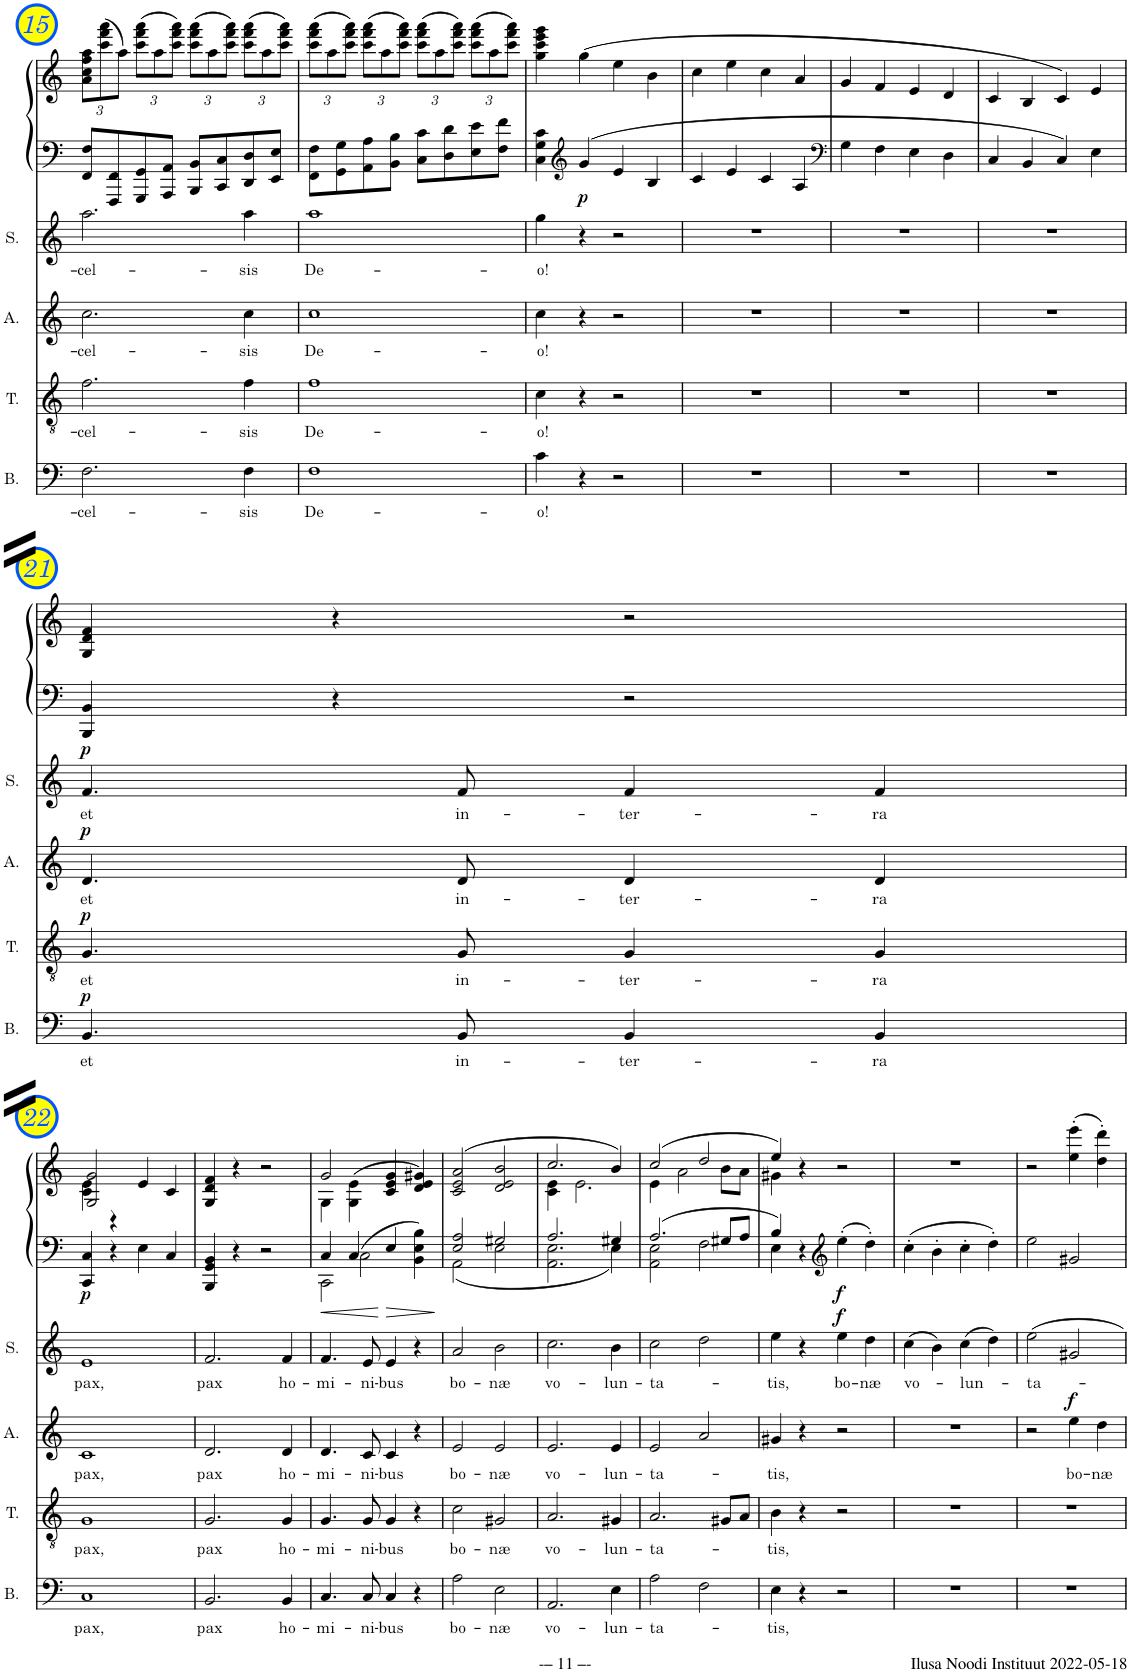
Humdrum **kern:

**kern	**text	**dynam	**kern	**text	**dynam	**kern	**text	**dynam	**kern	**text	**dynam	**kern	**kern	**dynam
*part5	*part5	*part5	*part4	*part4	*part4	*part3	*part3	*part3	*part2	*part2	*part2	*part1	*part1	*part1
*staff6	*staff6	*staff6	*staff5	*staff5	*staff5	*staff4	*staff4	*staff4	*staff3	*staff3	*staff3	*staff2	*staff1	*staff1/2
*I"Bass	*	*	*I"Tenor	*	*	*I"Alto	*	*	*I"Soprano	*	*	*I"Piano	*	*
*I'B.	*	*	*I'T.	*	*	*I'A.	*	*	*I'S.	*	*	*I'Pno	*	*
!!LO:PB:g=z
*clefF4	*	*	*clefGv2	*	*	*clefG2	*	*	*clefG2	*	*	*clefF4	*clefG2	*
*k[]	*	*	*k[]	*	*	*k[]	*	*	*k[]	*	*	*k[]	*k[]	*
*M2/2	*	*	*M2/2	*	*	*M2/2	*	*	*M2/2	*	*	*M2/2	*M2/2	*
*met(c|)	*	*	*met(c|)	*	*	*met(c|)	*	*	*met(c|)	*	*	*met(c|)	*met(c|)	*
=15	=15	=15	=15	=15	=15	=15	=15	=15	=15	=15	=15	=15	=15	=15
!	!LO:LY:b	!	!	!LO:LY:b	!	!	!LO:LY:b	!	!	!LO:LY:b	!	!	!	!
*	*	*	*	*	*	*	*	*	*	*	*	*	*Xbrackettup	*
2.F\	-cel-	.	2.f\	-cel-	.	2.cc\	-cel-	.	2.aa\	-cel-	.	8FF/ 8F/L	12a\ 12cc\ 12ff\ 12aa\L	.
.	.	.	.	.	.	.	.	.	.	.	.	.	(12ccc\ 12fff\ 12aaa\	.
.	.	.	.	.	.	.	.	.	.	.	.	8FFF/ 8FF/	.	.
.	.	.	.	.	.	.	.	.	.	.	.	.	12aa\J)	.
.	.	.	.	.	.	.	.	.	.	.	.	8GGG/ 8GG/	(12ccc\ 12fff\ 12aaa\L	.
.	.	.	.	.	.	.	.	.	.	.	.	.	12aa\	.
.	.	.	.	.	.	.	.	.	.	.	.	8AAA/ 8AA/J	.	.
.	.	.	.	.	.	.	.	.	.	.	.	.	12ccc\ 12fff\ 12aaa\J)	.
.	.	.	.	.	.	.	.	.	.	.	.	8BBB/ 8BB/L	(12ccc\ 12fff\ 12aaa\L	.
.	.	.	.	.	.	.	.	.	.	.	.	.	12aa\	.
.	.	.	.	.	.	.	.	.	.	.	.	8CC/ 8C/	.	.
.	.	.	.	.	.	.	.	.	.	.	.	.	12ccc\ 12fff\ 12aaa\J)	.
!	!LO:LY:b	!	!	!LO:LY:b	!	!	!LO:LY:b	!	!	!LO:LY:b	!	!	!	!
4F\	-sis	.	4f\	-sis	.	4cc\	-sis	.	4aa\	-sis	.	8DD/ 8D/	(12ccc\ 12fff\ 12aaa\L	.
.	.	.	.	.	.	.	.	.	.	.	.	.	12aa\	.
.	.	.	.	.	.	.	.	.	.	.	.	8EE/ 8E/J	.	.
.	.	.	.	.	.	.	.	.	.	.	.	.	12ccc\ 12fff\ 12aaa\J)	.
=16	=16	=16	=16	=16	=16	=16	=16	=16	=16	=16	=16	=16	=16	=16
!	!LO:LY:b	!	!	!LO:LY:b	!	!	!LO:LY:b	!	!	!LO:LY:b	!	!	!	!
1F	De-	.	1f	De-	.	1cc	De-	.	1aa	De-	.	8FF\ 8F\L	(12ccc\ 12fff\ 12aaa\L	.
.	.	.	.	.	.	.	.	.	.	.	.	.	12aa\	.
.	.	.	.	.	.	.	.	.	.	.	.	8GG\ 8G\	.	.
.	.	.	.	.	.	.	.	.	.	.	.	.	12ccc\ 12fff\ 12aaa\J)	.
.	.	.	.	.	.	.	.	.	.	.	.	8AA\ 8A\	(12ccc\ 12fff\ 12aaa\L	.
.	.	.	.	.	.	.	.	.	.	.	.	.	12aa\	.
.	.	.	.	.	.	.	.	.	.	.	.	8BB\ 8B\J	.	.
.	.	.	.	.	.	.	.	.	.	.	.	.	12ccc\ 12fff\ 12aaa\J)	.
.	.	.	.	.	.	.	.	.	.	.	.	8C\ 8c\L	(12ccc\ 12fff\ 12aaa\L	.
.	.	.	.	.	.	.	.	.	.	.	.	.	12aa\	.
.	.	.	.	.	.	.	.	.	.	.	.	8D\ 8d\	.	.
.	.	.	.	.	.	.	.	.	.	.	.	.	12ccc\ 12fff\ 12aaa\J)	.
.	.	.	.	.	.	.	.	.	.	.	.	8E\ 8e\	(12ccc\ 12fff\ 12aaa\L	.
.	.	.	.	.	.	.	.	.	.	.	.	.	12aa\	.
.	.	.	.	.	.	.	.	.	.	.	.	8F\ 8f\J	.	.
.	.	.	.	.	.	.	.	.	.	.	.	.	12ccc\ 12fff\ 12aaa\J)	.
=17	=17	=17	=17	=17	=17	=17	=17	=17	=17	=17	=17	=17	=17	=17
!	!LO:LY:b	!	!	!LO:LY:b	!	!	!LO:LY:b	!	!	!LO:LY:b	!	!	!	!
4c\	-o!	.	4c\	-o!	.	4cc\	-o!	.	4gg\	-o!	.	4C\ 4G\ 4c\	4gg\ 4ccc\ 4eee\ 4ggg\	.
*	*	*	*	*	*	*	*	*	*	*	*	*clefG2	*	*
!	!	!	!	!	!	!	!	!	!	!	!	!	!	!LO:DY:b=2
4r	.	.	4r	.	.	4r	.	.	4r	.	.	4g/	(4gg\	p
2r	.	.	2r	.	.	2r	.	.	2r	.	.	4e/	4ee\	.
.	.	.	.	.	.	.	.	.	.	.	.	4B/	4b\	.
=18	=18	=18	=18	=18	=18	=18	=18	=18	=18	=18	=18	=18	=18	=18
1r	.	.	1r	.	.	1r	.	.	1r	.	.	4c/	4cc\	.
.	.	.	.	.	.	.	.	.	.	.	.	4e/	4ee\	.
.	.	.	.	.	.	.	.	.	.	.	.	4c/	4cc\	.
.	.	.	.	.	.	.	.	.	.	.	.	4A/	4a/	.
=19	=19	=19	=19	=19	=19	=19	=19	=19	=19	=19	=19	=19	=19	=19
*	*	*	*	*	*	*	*	*	*	*	*	*clefF4	*	*
1r	.	.	1r	.	.	1r	.	.	1r	.	.	4G\	4g/	.
.	.	.	.	.	.	.	.	.	.	.	.	4F\	4f/	.
.	.	.	.	.	.	.	.	.	.	.	.	4E\	4e/	.
.	.	.	.	.	.	.	.	.	.	.	.	4D\	4d/	.
=20	=20	=20	=20	=20	=20	=20	=20	=20	=20	=20	=20	=20	=20	=20
1r	.	.	1r	.	.	1r	.	.	1r	.	.	4C/	4c/	.
.	.	.	.	.	.	.	.	.	.	.	.	4BB/	4B/	.
.	.	.	.	.	.	.	.	.	.	.	.	4C/	4c/)	.
.	.	.	.	.	.	.	.	.	.	.	.	4E\	4e/	.
!!LO:LB:g=z
=21	=21	=21	=21	=21	=21	=21	=21	=21	=21	=21	=21	=21	=21	=21
!	!LO:LY:b	!LO:DY:a	!	!LO:LY:b	!LO:DY:a	!	!LO:LY:b	!LO:DY:a	!	!LO:LY:b	!LO:DY:a	!	!	!
4.BB/	et	p	4.G/	et	p	4.d/	et	p	4.f/	et	p	4BBB/ 4BB/	4G/ 4d/ 4f/	.
.	.	.	.	.	.	.	.	.	.	.	.	4r	4r	.
!	!LO:LY:b	!	!	!LO:LY:b	!	!	!LO:LY:b	!	!	!LO:LY:b	!	!	!	!
8BB/	in-	.	8G/	in-	.	8d/	in-	.	8f/	in-	.	.	.	.
!	!LO:LY:b	!	!	!LO:LY:b	!	!	!LO:LY:b	!	!	!LO:LY:b	!	!	!	!
4BB/	-ter-	.	4G/	-ter-	.	4d/	-ter-	.	4f/	-ter-	.	2r	2r	.
!	!LO:LY:b	!	!	!LO:LY:b	!	!	!LO:LY:b	!	!	!LO:LY:b	!	!	!	!
4BB/	-ra	.	4G/	-ra	.	4d/	-ra	.	4f/	-ra	.	.	.	.
!!LO:LB:g=z
=22	=22	=22	=22	=22	=22	=22	=22	=22	=22	=22	=22	=22	=22	=22
!	!LO:LY:b	!	!	!LO:LY:b	!	!	!LO:LY:b	!	!	!LO:LY:b	!	!	!	!LO:DY:b=2
*	*	*	*	*	*	*	*	*	*	*	*	*	*^	*
1C	pax,	.	1G	pax,	.	1c	pax,	.	1e	pax,	.	4CC/ 4C/	2G/ 2g/	4c\ 4e\	p
.	.	.	.	.	.	.	.	.	.	.	.	4r	.	4r	.
.	.	.	.	.	.	.	.	.	.	.	.	4E\	4e/	2ryy	.
.	.	.	.	.	.	.	.	.	.	.	.	4C/	4c/	.	.
*	*	*	*	*	*	*	*	*	*	*	*	*	*v	*v	*
=23	=23	=23	=23	=23	=23	=23	=23	=23	=23	=23	=23	=23	=23	=23
!	!LO:LY:b	!	!	!LO:LY:b	!	!	!LO:LY:b	!	!	!LO:LY:b	!	!	!	!
2.BB/	pax	.	2.G/	pax	.	2.d/	pax	.	2.f/	pax	.	4BBB/ 4GG/ 4BB/	4G/ 4d/ 4f/	.
.	.	.	.	.	.	.	.	.	.	.	.	4r	4r	.
.	.	.	.	.	.	.	.	.	.	.	.	2r	2r	.
!	!LO:LY:b	!	!	!LO:LY:b	!	!	!LO:LY:b	!	!	!LO:LY:b	!	!	!	!
4BB/	ho-	.	4G/	ho-	.	4d/	ho-	.	4f/	ho-	.	.	.	.
=24	=24	=24	=24	=24	=24	=24	=24	=24	=24	=24	=24	=24	=24	=24
!	!LO:LY:b	!	!	!LO:LY:b	!	!	!LO:LY:b	!	!	!LO:LY:b	!	!	!	!
*	*	*	*	*	*	*	*	*	*	*	*	*^	*^	*
*	*	*	*	*	*	*	*	*	*	*	*	*	*^	*	*	*
4.C/	-mi-	.	4.G/	-mi-	.	4.d/	-mi-	.	4.f/	-mi-	.	4C/	2CC\	4ryy	2g/	4G\	.
.	.	.	.	.	.	.	.	.	.	.	.	4C/	.	2C\	.	(>4G\ 4e\	.
!	!LO:LY:b	!	!	!LO:LY:b	!	!	!LO:LY:b	!	!	!LO:LY:b	!	!	!	!	!	!	!
8C/	-ni-	.	8G/	-ni-	.	8c/	-ni-	.	8e/	-ni-	.	.	.	.	.	.	.
!	!LO:LY:b	!	!	!LO:LY:b	!	!	!LO:LY:b	!	!	!LO:LY:b	!	!	!	!	!	!	!
4C/	-bus	.	4G/	-bus	.	4c/	-bus	.	4e/	-bus	.	4E/	2ryy	.	4c/ 4e/ 4g/	2ryy	.
4r	.	.	4r	.	.	4r	.	.	4r	.	.	4BB\ 4E\ 4B\)	.	4ryy	(4d/ 4e/ 4g#X/	.	.
*	*	*	*	*	*	*	*	*	*	*	*	*	*	*	*v	*v	*
=25	=25	=25	=25	=25	=25	=25	=25	=25	=25	=25	=25	=25	=25	=25	=25	=25
!	!LO:LY:b	!	!	!LO:LY:b	!	!	!LO:LY:b	!	!	!LO:LY:b	!	!	!	!	!	!
*	*	*	*	*	*	*	*	*	*	*	*	*	*v	*v	*	*
2A\	bo-	.	2c\	bo-	.	2e/	bo-	.	2a/	bo-	.	2E/ 2A/	2AA\	(2c/ 2e/ 2a/	.
!	!LO:LY:b	!	!	!LO:LY:b	!	!	!LO:LY:b	!	!	!LO:LY:b	!	!	!	!	!
2E\	-næ	.	2G#X/	-næ	.	2e/	-næ	.	2b\	-næ	.	2G#X/	2E\	2d/ 2e/ 2b/	.
=26	=26	=26	=26	=26	=26	=26	=26	=26	=26	=26	=26	=26	=26	=26	=26
!	!LO:LY:b	!	!	!LO:LY:b	!	!	!LO:LY:b	!	!	!LO:LY:b	!	!	!	!	!
*	*	*	*	*	*	*	*	*	*	*	*	*	*	*^	*
2.AA/	vo-	.	2.A/	vo-	.	2.e/	vo-	.	2.cc\	vo-	.	2.A/	2.AA\ 2.E\	2.cc/	4c\ 4e\	.
.	.	.	.	.	.	.	.	.	.	.	.	.	.	.	2.e\	.
!	!LO:LY:b	!	!	!LO:LY:b	!	!	!LO:LY:b	!	!	!LO:LY:b	!	!	!	!	!	!
4E\	-lun-	.	4G#X/	-lun-	.	4e/	-lun-	.	4b\	-lun-	.	4G#X/	4E\	4b/)	.	.
=27	=27	=27	=27	=27	=27	=27	=27	=27	=27	=27	=27	=27	=27	=27	=27	=27
!	!LO:LY:b	!	!	!LO:LY:b	!	!	!LO:LY:b	!	!	!LO:LY:b	!	!	!	!	!	!
2A\	-ta-	.	2.A/	-ta-	.	2e/	-ta-	.	2cc\	-ta-	.	2.A/	2AA\ 2E\	(2cc/	4e\	.
.	.	.	.	.	.	.	.	.	.	.	.	.	.	.	2a\	.
2F\	.	.	.	.	.	2a/	.	.	2dd\	.	.	.	2F\	2dd/	.	.
.	.	.	8G#X/L	.	.	.	.	.	.	.	.	8G#X/L	.	.	8b\L	.
.	.	.	8A/J	.	.	.	.	.	.	.	.	8A/J	.	.	8a\J	.
=28	=28	=28	=28	=28	=28	=28	=28	=28	=28	=28	=28	=28	=28	=28	=28	=28
!	!LO:LY:b	!	!	!LO:LY:b	!	!	!LO:LY:b	!	!	!LO:LY:b	!	!	!	!	!	!
4E\	-tis,	.	4B\	-tis,	.	4g#X/	-tis,	.	4ee\	-tis,	.	4B/	4E\	4ee/)	4g#X\	.
4r	.	.	4r	.	.	4r	.	.	4r	.	.	4r	2.ryy	4r	2.ryy	.
*	*	*	*	*	*	*	*	*	*	*	*	*clefG2	*	*	*	*
!	!	!	!	!	!	!	!	!	!	!LO:LY:b	!LO:DY:a	!	!	!	!	!LO:DY:b=2
2r	.	.	2r	.	.	2r	.	.	4ee\	bo-	f	4ee'\	.	2r	.	f
!	!	!	!	!	!	!	!	!	!	!LO:LY:b	!	!	!	!	!	!
.	.	.	.	.	.	.	.	.	4dd\	-næ	.	4dd'\	.	.	.	.
*	*	*	*	*	*	*	*	*	*	*	*	*v	*v	*	*	*
*	*	*	*	*	*	*	*	*	*	*	*	*	*v	*v	*
=29	=29	=29	=29	=29	=29	=29	=29	=29	=29	=29	=29	=29	=29	=29
!	!	!	!	!	!	!	!	!	!	!LO:LY:b	!	!	!	!
1r	.	.	1r	.	.	1r	.	.	(4cc\	vo-	.	4cc'\	1r	.
.	.	.	.	.	.	.	.	.	4b\)	.	.	4b'\	.	.
!	!	!	!	!	!	!	!	!	!	!LO:LY:b	!	!	!	!
.	.	.	.	.	.	.	.	.	(4cc\	-lun-	.	4cc'\	.	.
.	.	.	.	.	.	.	.	.	4dd\)	.	.	4dd'\	.	.
=30	=30	=30	=30	=30	=30	=30	=30	=30	=30	=30	=30	=30	=30	=30
!	!	!	!	!	!	!	!	!	!	!LO:LY:b	!	!	!	!
1r	.	.	1r	.	.	2r	.	.	2ee\	-ta-	.	2ee\	2r	.
!	!	!	!	!	!	!	!LO:LY:b	!LO:DY:a	!	!	!	!	!	!
.	.	.	.	.	.	4ee\	bo-	f	2g#X/	.	.	2g#X/	(4ee\' 4eee\'	.
!	!	!	!	!	!	!	!LO:LY:b	!	!	!	!	!	!	!
.	.	.	.	.	.	4dd\	-næ	.	.	.	.	.	4dd\' 4ddd\')	.
=	=	=	=	=	=	=	=	=	=	=	=	=	=	=
*-	*-	*-	*-	*-	*-	*-	*-	*-	*-	*-	*-	*-	*-	*-
